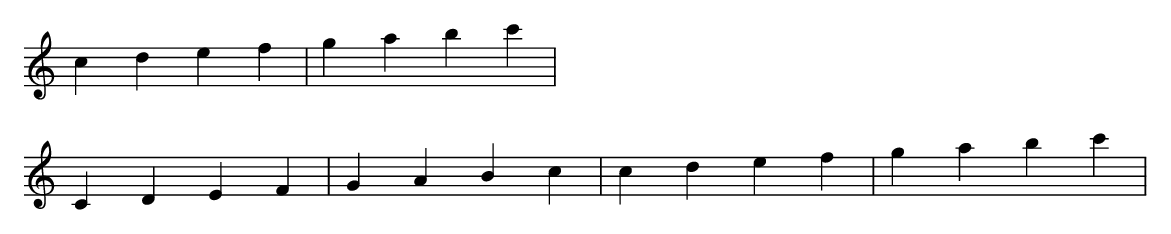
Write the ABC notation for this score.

X:1
L: 1/4
K: C
cdef|gabc'|
CDEF|GABc|cdef|gabc'|
